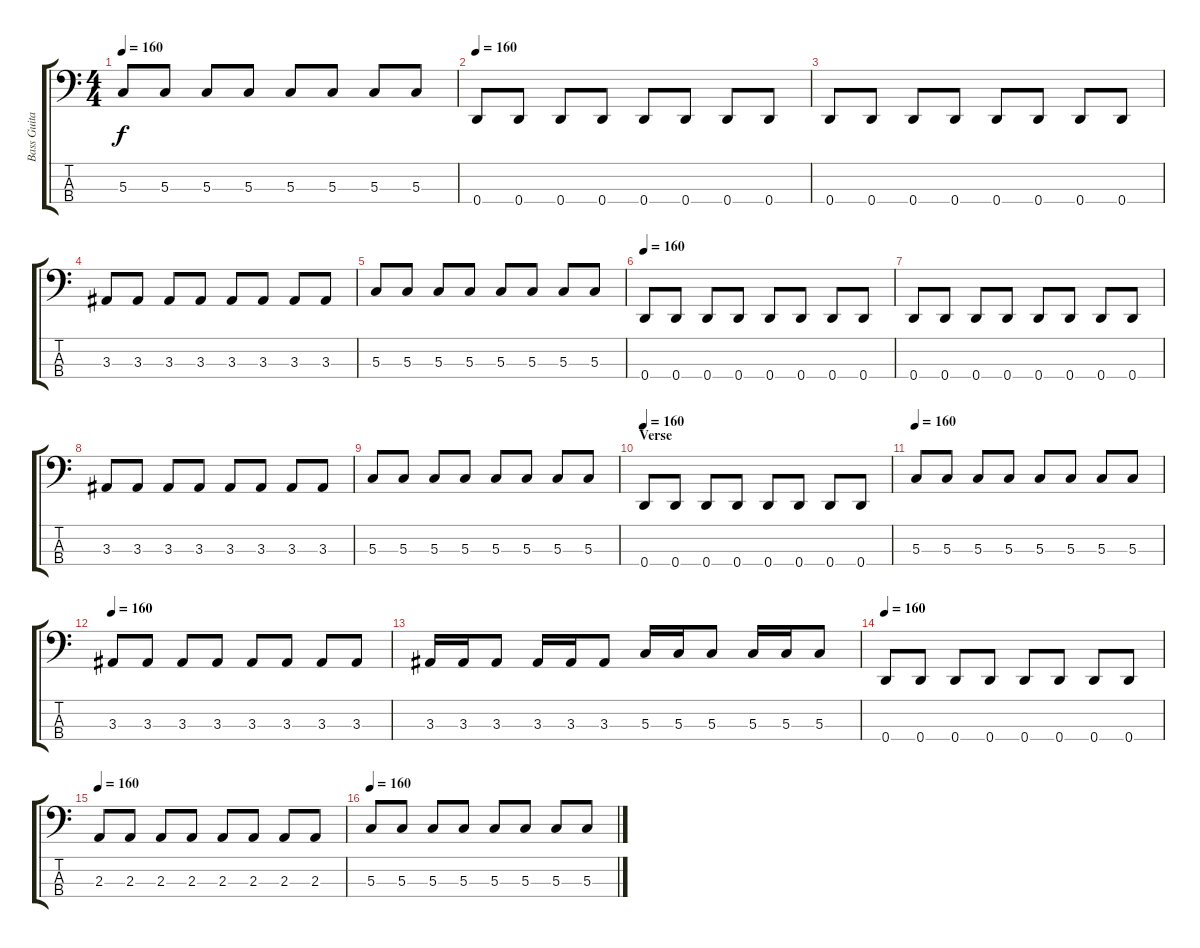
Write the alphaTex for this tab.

\track ("Bass Guitar" "Bass Guita") {instrument electricbasspick}
\staff {score tabs}
\tuning (F2 C2 G1 D1) {hide}
\ts (4 4)
\tempo 160
\clef f4
\ks c
5.3.8{dy f} 5.3.8 5.3.8 5.3.8 5.3.8 5.3.8 5.3.8 5.3.8 |
\tempo 160
0.4.8 0.4.8 0.4.8 0.4.8 0.4.8 0.4.8 0.4.8 0.4.8 |
0.4.8 0.4.8 0.4.8 0.4.8 0.4.8 0.4.8 0.4.8 0.4.8 |
3.3.8 3.3.8 3.3.8 3.3.8 3.3.8 3.3.8 3.3.8 3.3.8 |
5.3.8 5.3.8 5.3.8 5.3.8 5.3.8 5.3.8 5.3.8 5.3.8 |
\tempo 160
0.4.8 0.4.8 0.4.8 0.4.8 0.4.8 0.4.8 0.4.8 0.4.8 |
0.4.8 0.4.8 0.4.8 0.4.8 0.4.8 0.4.8 0.4.8 0.4.8 |
3.3.8 3.3.8 3.3.8 3.3.8 3.3.8 3.3.8 3.3.8 3.3.8 |
5.3.8 5.3.8 5.3.8 5.3.8 5.3.8 5.3.8 5.3.8 5.3.8 |
\section ("" "Verse")
\tempo 160
0.4.8 0.4.8 0.4.8 0.4.8 0.4.8 0.4.8 0.4.8 0.4.8 |
\tempo 160
5.3.8 5.3.8 5.3.8 5.3.8 5.3.8 5.3.8 5.3.8 5.3.8 |
\tempo 160
3.3.8 3.3.8 3.3.8 3.3.8 3.3.8 3.3.8 3.3.8 3.3.8 |
3.3.16 3.3.16 3.3.8 3.3.16 3.3.16 3.3.8 5.3.16 5.3.16 5.3.8 5.3.16 5.3.16 5.3.8 |
\tempo 160
0.4.8 0.4.8 0.4.8 0.4.8 0.4.8 0.4.8 0.4.8 0.4.8 |
\tempo 160
2.3.8 2.3.8 2.3.8 2.3.8 2.3.8 2.3.8 2.3.8 2.3.8 |
\tempo 160
5.3.8 5.3.8 5.3.8 5.3.8 5.3.8 5.3.8 5.3.8 5.3.8
